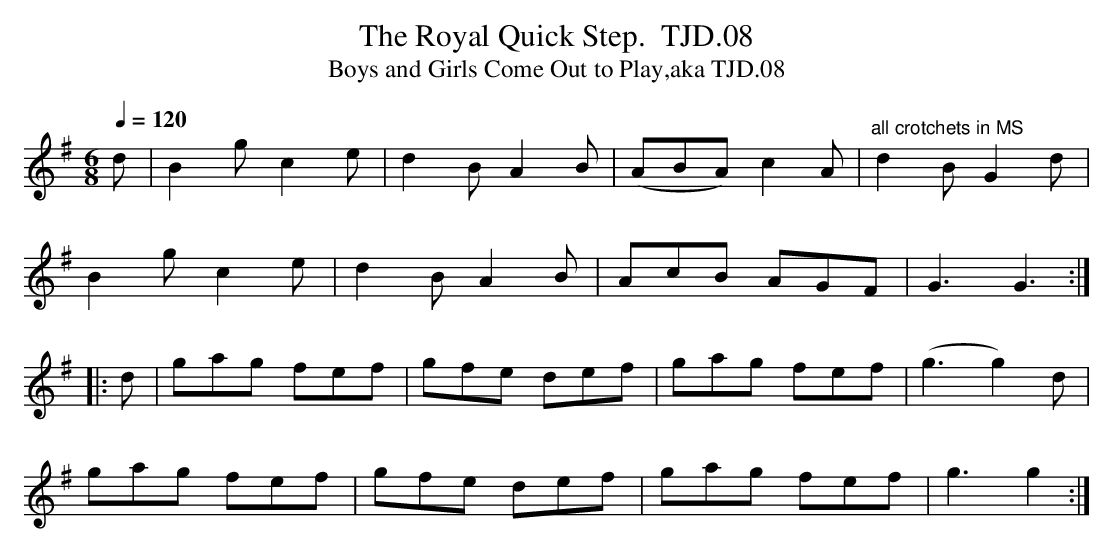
X:1
T:Royal Quick Step.  TJD.08, The
T:Boys and Girls Come Out to Play,aka TJD.08
M:6/8
L:1/8
Q:1/4=120
K:G
d|B2gc2e|d2BA2B|(ABA)c2A|"^all crotchets in MS"d2BG2d|
B2gc2e|d2BA2B|AcB AGF|G3G3:|
|:d|gag fef|gfe def|gag fef|(g3g2)d|
gag fef|gfe def|gag fef|g3 g2:|
